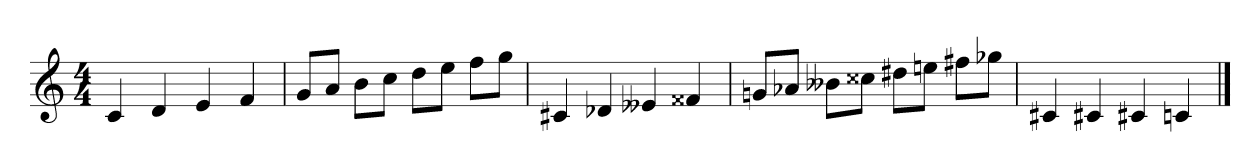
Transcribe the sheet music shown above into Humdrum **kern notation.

**kern
*part1
*staff1
*clefG2
*M4/4
=1
4c
4d
4e
4f
=2
8gL
8aJ
8bL
8ccJ
8ddL
8eeJ
8ffL
8ggJ
=3
4c#X
4d-X
4e--X
4f##X
=4
8gnL
8a-XJ
8b--XL
8cc##XJ
8dd#XL
8eenJ
8ff#XL
8gg-XJ
=5
4c#X
4c#X
4c#X
4cn
==
*-
